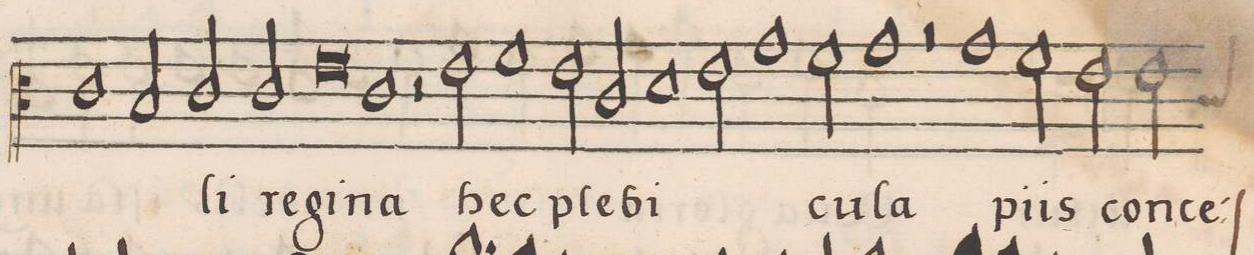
**kern	**text	**text
*I"CANTVS	*	*
*clefC3	*	*
*k[]	*	*
*met(C|)	*	*
*M2/1	*	*
1c\	.	.
=61-	=61-	=61-
2B/	.	.
2c/	-li	.
2c/	re-	.
=62-	=62-	=62-
0e	-gi-	.
=63-	=63-	=63-
1c	-na	.
2r	.	.
2e\	hec	.
=64-	=64-	=64-
1f	.	.
2e\	ple-	.
2c/	-bi-	.
=65-	=65-	=65-
1d	.	.
2e\	.	.
1g\	.	.
=66-	=66-	=66-
2f\	-cu-	.
1g	-la	.
=67-	=67-	=67-
2r	.	.
1g	pi-	.
2f\	-is	.
=68-	=68-	=68-
2e\	con-	.
*custos:c	*	*
2e\	-ce-	.
*-	*-	*-
